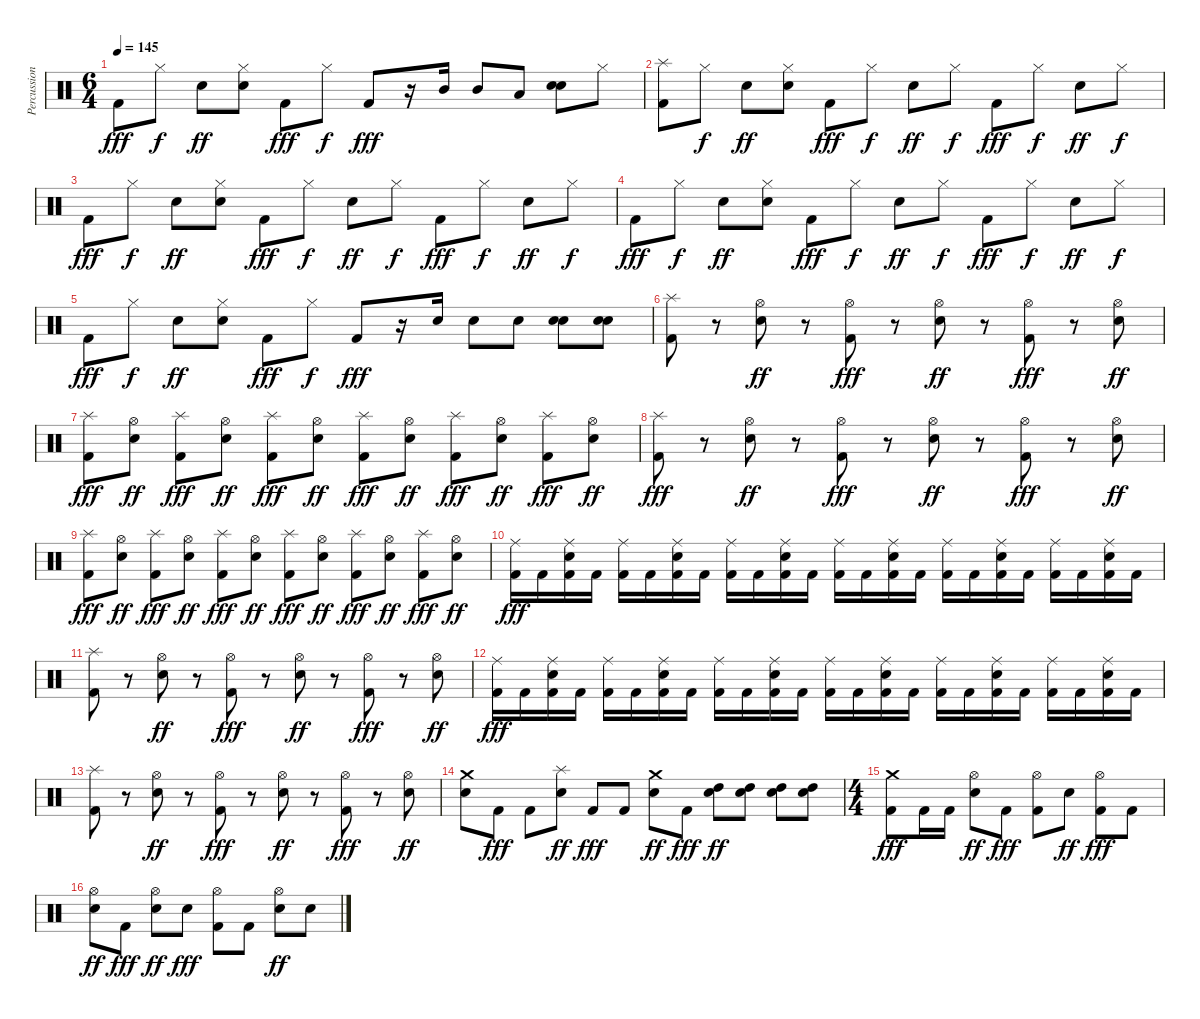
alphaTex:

\track ("Percussion" "Percussion") {instrument percussion}
\staff {score}
\articulation defaults
\ts (6 4)
\tempo 145
\clef neutral
\ks c "Kick (hit) 2".8{dy fff} "Hi-Hat (closed)".8{dy f} "Snare (hit) 2".8{dy ff}
("Hi-Hat (closed)" "Snare (hit) 2").8 "Kick (hit) 2".8{dy fff} "Hi-Hat (closed)".8{dy f} "Kick (hit) 2".8{dy fff} r.16 "Mid Tom (hit)".16 "Mid Tom (hit)".8 "Low Tom (hit)".8 ("Snare (hit) 2" "Snare (hit) 2").8{bd 480} "Hi-Hat (closed)".8 |
("Splash (hit)" "Kick (hit) 2").8 "Hi-Hat (closed)".8{dy f} "Snare (hit) 2".8{dy ff} ("Hi-Hat (closed)" "Snare (hit) 2").8 "Kick (hit) 2".8{dy fff} "Hi-Hat (closed)".8{dy f} "Snare (hit) 2".8{dy ff} "Hi-Hat (closed)".8{dy f} "Kick (hit) 2".8{dy fff} "Hi-Hat (closed)".8{dy f} "Snare (hit) 2".8{dy ff} "Hi-Hat (closed)".8{dy f} |
"Kick (hit) 2".8{dy fff} "Hi-Hat (closed)".8{dy f} "Snare (hit) 2".8{dy ff} ("Hi-Hat (closed)" "Snare (hit) 2").8 "Kick (hit) 2".8{dy fff} "Hi-Hat (closed)".8{dy f} "Snare (hit) 2".8{dy ff} "Hi-Hat (closed)".8{dy f} "Kick (hit) 2".8{dy fff} "Hi-Hat (closed)".8{dy f} "Snare (hit) 2".8{dy ff} "Hi-Hat (closed)".8{dy f} |
"Kick (hit) 2".8{dy fff} "Hi-Hat (closed)".8{dy f} "Snare (hit) 2".8{dy ff} ("Hi-Hat (closed)" "Snare (hit) 2").8 "Kick (hit) 2".8{dy fff} "Hi-Hat (closed)".8{dy f} "Snare (hit) 2".8{dy ff} "Hi-Hat (closed)".8{dy f} "Kick (hit) 2".8{dy fff} "Hi-Hat (closed)".8{dy f} "Snare (hit) 2".8{dy ff} "Hi-Hat (closed)".8{dy f} |
"Kick (hit) 2".8{dy fff} "Hi-Hat (closed)".8{dy f} "Snare (hit) 2".8{dy ff} ("Hi-Hat (closed)" "Snare (hit) 2").8 "Kick (hit) 2".8{dy fff} "Hi-Hat (closed)".8{dy f} "Kick (hit) 2".8{dy fff} r.16 "Snare (hit) 2".16 "Snare (hit) 2".8 "Snare (hit) 2".8 ("Snare (hit) 2" "Snare (hit) 2").8{bd 480} ("Snare (hit) 2" "Snare (hit) 2").8{bd 480} |
("Splash (hit)" "Kick (hit) 2").8 r.8 ("Hi-Hat (open)" "Snare (hit) 2").8{dy ff} r.8 ("Hi-Hat (open)" "Kick (hit) 2").8{dy fff} r.8 ("Hi-Hat (open)" "Snare (hit) 2").8{dy ff} r.8 ("Hi-Hat (open)" "Kick (hit) 2").8{dy fff} r.8 ("Hi-Hat (open)" "Snare (hit) 2").8{dy ff} |
("Splash (hit)" "Kick (hit) 2").8{dy fff} ("Hi-Hat (open)" "Snare (hit) 2").8{dy ff} ("Splash (hit)" "Kick (hit) 2").8{dy fff} ("Hi-Hat (open)" "Snare (hit) 2").8{dy ff} ("Splash (hit)" "Kick (hit) 2").8{dy fff} ("Hi-Hat (open)" "Snare (hit) 2").8{dy ff} ("Splash (hit)" "Kick (hit) 2").8{dy fff} ("Hi-Hat (open)" "Snare (hit) 2").8{dy ff} ("Splash (hit)" "Kick (hit) 2").8{dy fff} ("Hi-Hat (open)" "Snare (hit) 2").8{dy ff} ("Splash (hit)" "Kick (hit) 2").8{dy fff} ("Hi-Hat (open)" "Snare (hit) 2").8{dy ff} |
("Splash (hit)" "Kick (hit) 2").8{dy fff} r.8 ("Hi-Hat (open)" "Snare (hit) 2").8{dy ff} r.8 ("Hi-Hat (open)" "Kick (hit) 2").8{dy fff} r.8 ("Hi-Hat (open)" "Snare (hit) 2").8{dy ff} r.8 ("Hi-Hat (open)" "Kick (hit) 2").8{dy fff} r.8 ("Hi-Hat (open)" "Snare (hit) 2").8{dy ff} |
("Splash (hit)" "Kick (hit) 2").8{dy fff} ("Hi-Hat (open)" "Snare (hit) 2").8{dy ff} ("Splash (hit)" "Kick (hit) 2").8{dy fff} ("Hi-Hat (open)" "Snare (hit) 2").8{dy ff} ("Splash (hit)" "Kick (hit) 2").8{dy fff} ("Hi-Hat (open)" "Snare (hit) 2").8{dy ff} ("Splash (hit)" "Kick (hit) 2").8{dy fff} ("Hi-Hat (open)" "Snare (hit) 2").8{dy ff} ("Splash (hit)" "Kick (hit) 2").8{dy fff} ("Hi-Hat (open)" "Snare (hit) 2").8{dy ff} ("Splash (hit)" "Kick (hit) 2").8{dy fff} ("Hi-Hat (open)" "Snare (hit) 2").8{dy ff} |
("Ride (middle)" "Kick (hit) 2").16{dy fff} "Kick (hit) 2".16 ("Ride (middle)" "Snare (hit) 2" "Kick (hit) 2").16 "Kick (hit) 2".16 ("Ride (middle)" "Kick (hit) 2").16 "Kick (hit) 2".16 ("Ride (middle)" "Snare (hit) 2" "Kick (hit) 2").16 "Kick (hit) 2".16 ("Ride (middle)" "Kick (hit) 2").16 "Kick (hit) 2".16 ("Ride (middle)" "Snare (hit) 2" "Kick (hit) 2").16 "Kick (hit) 2".16 ("Ride (middle)" "Kick (hit) 2").16 "Kick (hit) 2".16 ("Ride (middle)" "Snare (hit) 2" "Kick (hit) 2").16 "Kick (hit) 2".16 ("Ride (middle)" "Kick (hit) 2").16 "Kick (hit) 2".16 ("Ride (middle)" "Snare (hit) 2" "Kick (hit) 2").16 "Kick (hit) 2".16 ("Ride (middle)" "Kick (hit) 2").16 "Kick (hit) 2".16 ("Ride (middle)" "Snare (hit) 2" "Kick (hit) 2").16 "Kick (hit) 2".16 |
("Splash (hit)" "Kick (hit) 2").8 r.8 ("Hi-Hat (open)" "Snare (hit) 2").8{dy ff} r.8 ("Hi-Hat (open)" "Kick (hit) 2").8{dy fff} r.8 ("Hi-Hat (open)" "Snare (hit) 2").8{dy ff} r.8 ("Hi-Hat (open)" "Kick (hit) 2").8{dy fff} r.8 ("Hi-Hat (open)" "Snare (hit) 2").8{dy ff} |
("Ride (middle)" "Kick (hit) 2").16{dy fff} "Kick (hit) 2".16 ("Ride (middle)" "Snare (hit) 2" "Kick (hit) 2").16 "Kick (hit) 2".16 ("Ride (middle)" "Kick (hit) 2").16 "Kick (hit) 2".16 ("Ride (middle)" "Snare (hit) 2" "Kick (hit) 2").16 "Kick (hit) 2".16 ("Ride (middle)" "Kick (hit) 2").16 "Kick (hit) 2".16 ("Ride (middle)" "Snare (hit) 2" "Kick (hit) 2").16 "Kick (hit) 2".16 ("Ride (middle)" "Kick (hit) 2").16 "Kick (hit) 2".16 ("Ride (middle)" "Snare (hit) 2" "Kick (hit) 2").16 "Kick (hit) 2".16 ("Ride (middle)" "Kick (hit) 2").16 "Kick (hit) 2".16 ("Ride (middle)" "Snare (hit) 2" "Kick (hit) 2").16 "Kick (hit) 2".16 ("Ride (middle)" "Kick (hit) 2").16 "Kick (hit) 2".16 ("Ride (middle)" "Snare (hit) 2" "Kick (hit) 2").16 "Kick (hit) 2".16 |
("Splash (hit)" "Kick (hit) 2").8 r.8 ("Hi-Hat (open)" "Snare (hit) 2").8{dy ff} r.8 ("Hi-Hat (open)" "Kick (hit) 2").8{dy fff} r.8 ("Hi-Hat (open)" "Snare (hit) 2").8{dy ff} r.8 ("Hi-Hat (open)" "Kick (hit) 2").8{dy fff} r.8 ("Hi-Hat (open)" "Snare (hit) 2").8{dy ff} |
("Crash medium (hit)" "Snare (hit) 2").8 "Kick (hit) 2".8{dy fff} "Kick (hit) 2".8 ("Splash (hit)" "Snare (hit) 2").8{dy ff} "Kick (hit) 2".8{dy fff} "Kick (hit) 2".8 ("Crash medium (hit)" "Snare (hit) 2").8{dy ff} "Kick (hit) 2".8{dy fff} ("High Tom (hit)" "Snare (hit) 2").8{dy ff} ("High Tom (hit)" "Snare (hit) 2").8 ("High Tom (hit)" "Snare (hit) 2").8 ("High Tom (hit)" "Snare (hit) 2").8 |
\ts (4 4)
("Crash medium (hit)" "Kick (hit) 2").8{dy fff} "Kick (hit) 2".16 "Kick (hit) 2".16 ("Hi-Hat (open)" "Snare (hit) 2").8{dy ff} "Kick (hit) 2".8{dy fff} ("Hi-Hat (open)" "Kick (hit) 2").8 "Snare (hit) 2".8{dy ff} ("Hi-Hat (open)" "Kick (hit) 2").8{dy fff} "Kick (hit) 2".8 |
("Hi-Hat (open)" "Snare (hit) 2").8{dy ff} "Kick (hit) 2".8{dy fff} ("Hi-Hat (open)" "Snare (hit) 2").8{dy ff} "Snare (hit) 2".8{dy fff} ("Hi-Hat (open)" "Kick (hit) 2").8 "Kick (hit) 2".8 ("Hi-Hat (open)" "Snare (hit) 2").8{dy ff} "Snare (hit) 2".8
